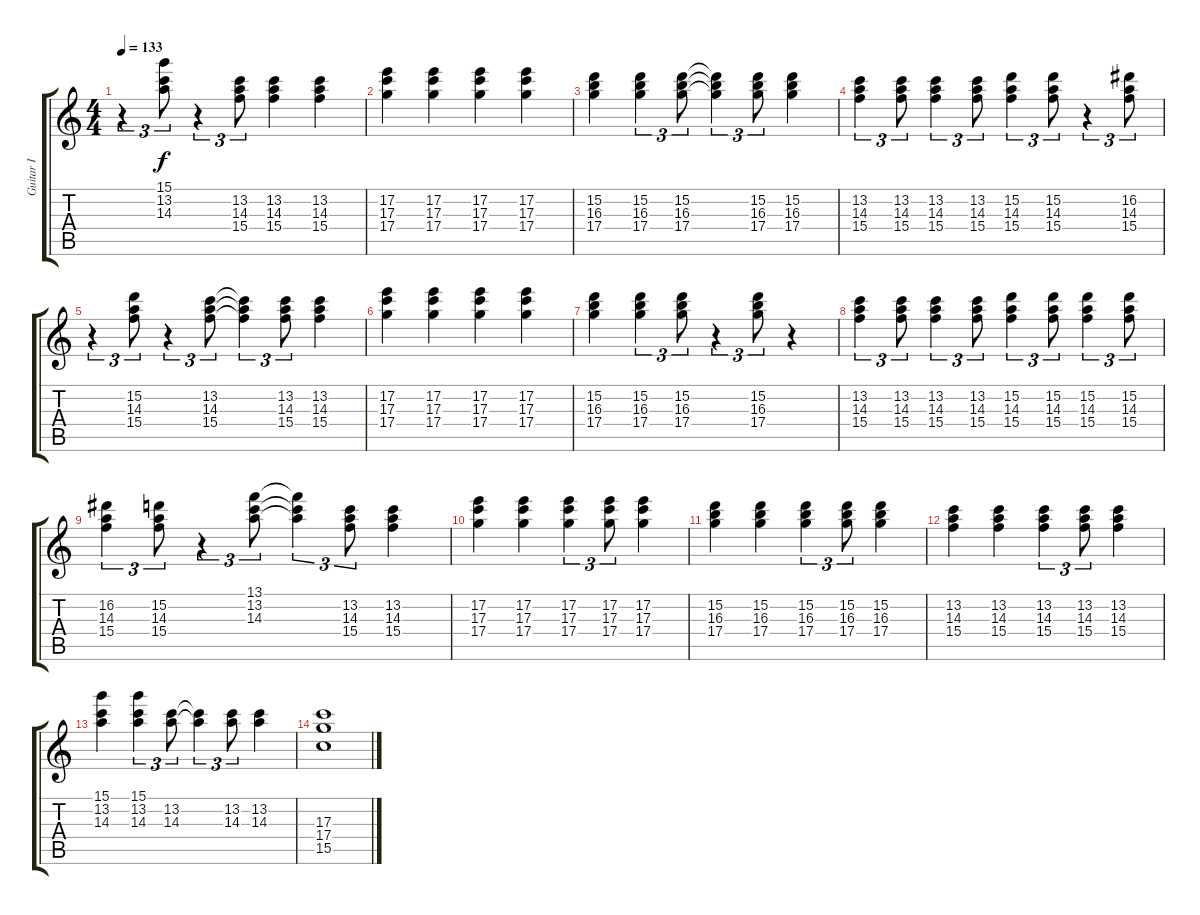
\track ("Guitar I" "Guitar I") {instrument acousticguitarnylon}
\staff {score tabs}
\tuning (E4 B3 G3 D3 A2 E2) {hide}
\ts (4 4)
\tempo 133
\clef g2
\ks c
r.4{tu (3 2) dy f} (15.1 13.2 14.3).8{tu (3 2)} r.4{tu (3 2)} (13.2 14.3 15.4).8{tu (3 2)} (13.2 14.3 15.4).4 (13.2 14.3 15.4).4 |
(17.2 17.3 17.4).4 (17.2 17.3 17.4).4 (17.2 17.3 17.4).4 (17.2 17.3 17.4).4 |
(15.2 16.3 17.4).4 (15.2 16.3 17.4).4{tu (3 2)} (15.2 16.3 17.4).8{tu (3 2)} (15.2{t} 16.3{t} 17.4{t}).4{tu (3 2)} (15.2 16.3 17.4).8{tu (3 2)} (15.2 16.3 17.4).4 |
(13.2 14.3 15.4).4{tu (3 2)} (13.2 14.3 15.4).8{tu (3 2)} (13.2 14.3 15.4).4{tu (3 2)} (13.2 14.3 15.4).8{tu (3 2)} (15.2 14.3 15.4).4{tu (3 2)} (15.2 14.3 15.4).8{tu (3 2)} r.4{tu (3 2)} (16.2 14.3 15.4).8{tu (3 2)} |
r.4{tu (3 2)} (15.2 14.3 15.4).8{tu (3 2)} r.4{tu (3 2)} (13.2 14.3 15.4).8{tu (3 2)} (13.2{t} 14.3{t} 15.4{t}).4{tu (3 2)} (13.2 14.3 15.4).8{tu (3 2)} (13.2 14.3 15.4).4 |
(17.2 17.3 17.4).4 (17.2 17.3 17.4).4 (17.2 17.3 17.4).4 (17.2 17.3 17.4).4 |
(15.2 16.3 17.4).4 (15.2 16.3 17.4).4{tu (3 2)} (15.2 16.3 17.4).8{tu (3 2)} r.4{tu (3 2)} (15.2 16.3 17.4).8{tu (3 2)} r.4 |
(13.2 14.3 15.4).4{tu (3 2)} (13.2 14.3 15.4).8{tu (3 2)} (13.2 14.3 15.4).4{tu (3 2)} (13.2 14.3 15.4).8{tu (3 2)} (15.2 14.3 15.4).4{tu (3 2)} (15.2 14.3 15.4).8{tu (3 2)} (15.2 14.3 15.4).4{tu (3 2)} (15.2 14.3 15.4).8{tu (3 2)} |
(16.2 14.3 15.4).4{tu (3 2)} (15.2 14.3 15.4).8{tu (3 2)} r.4{tu (3 2)} (13.1 13.2 14.3).8{tu (3 2)} (13.1{t} 13.2{t} 14.3{t}).4{tu (3 2)} (13.2 14.3 15.4).8{tu (3 2)} (13.2 14.3 15.4).4 |
(17.2 17.3 17.4).4 (17.2 17.3 17.4).4 (17.2 17.3 17.4).4{tu (3 2)} (17.2 17.3 17.4).8{tu (3 2)} (17.2 17.3 17.4).4 |
(15.2 16.3 17.4).4 (15.2 16.3 17.4).4 (15.2 16.3 17.4).4{tu (3 2)} (15.2 16.3 17.4).8{tu (3 2)} (15.2 16.3 17.4).4 |
(13.2 14.3 15.4).4 (13.2 14.3 15.4).4 (13.2 14.3 15.4).4{tu (3 2)} (13.2 14.3 15.4).8{tu (3 2)} (13.2 14.3 15.4).4 |
(15.1 13.2 14.3).4 (15.1 13.2 14.3).4{tu (3 2)} (13.2 14.3).8{tu (3 2)} (13.2{t} 14.3{t}).4{tu (3 2)} (13.2 14.3).8{tu (3 2)} (13.2 14.3).4 |
(17.3 17.4 15.5).1
